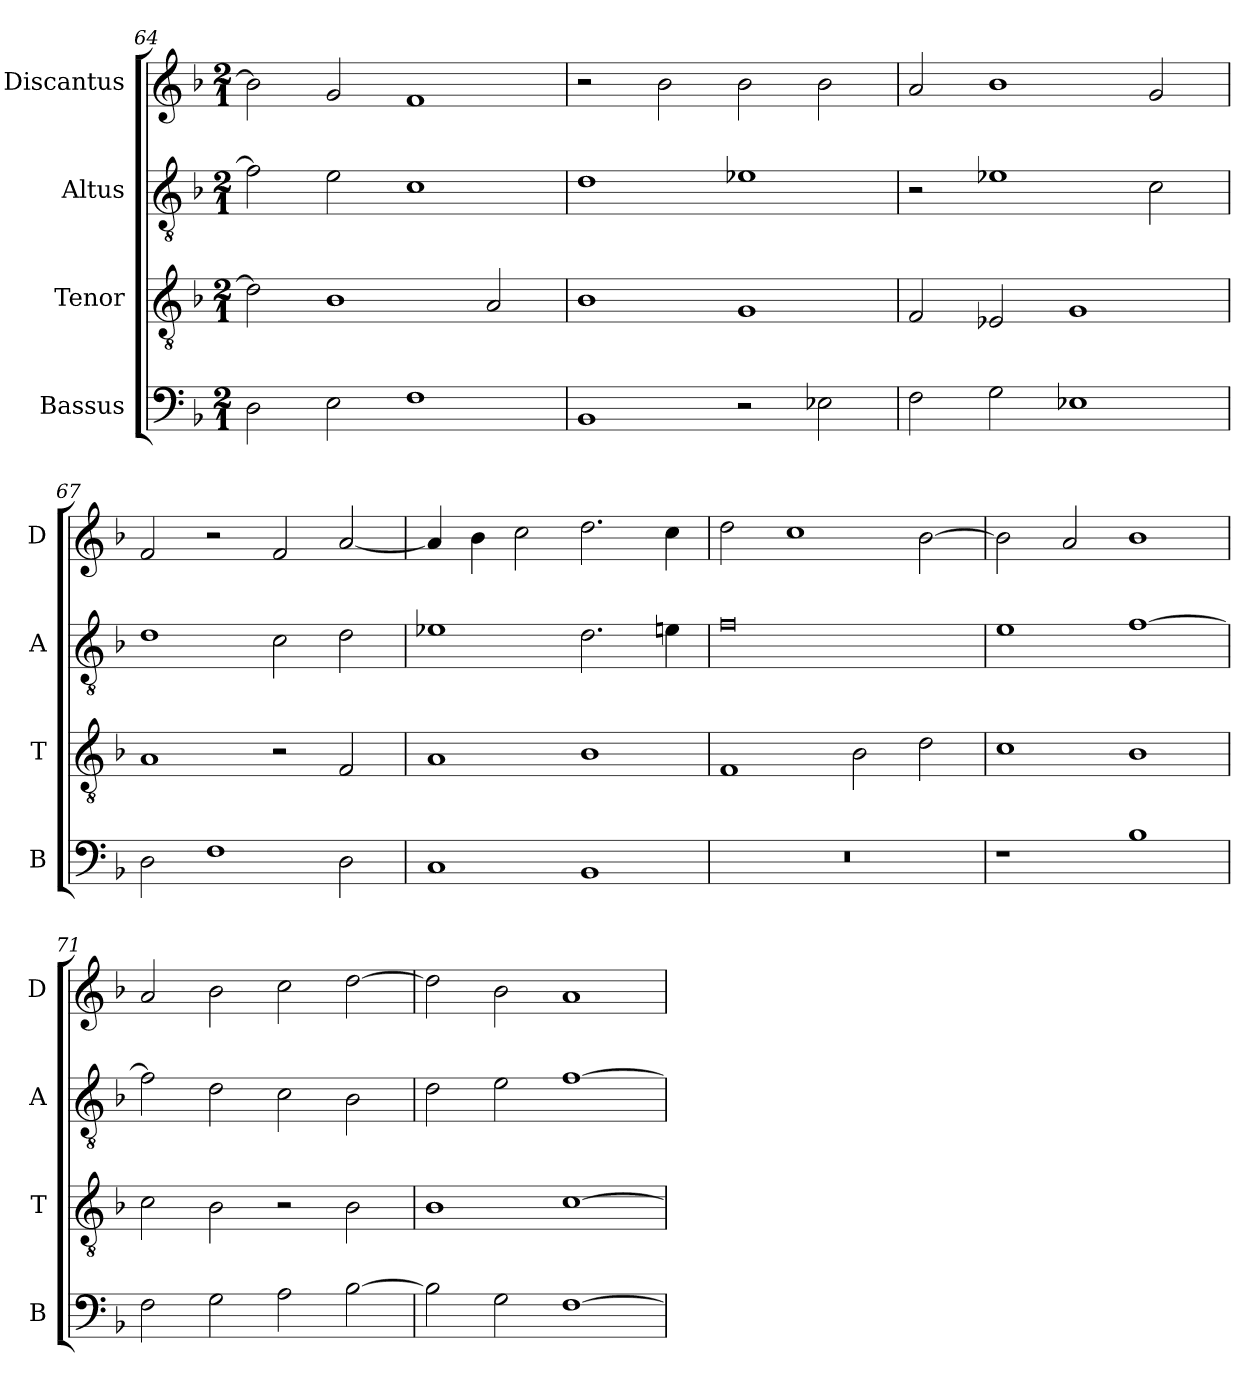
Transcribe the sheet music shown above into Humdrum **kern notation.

**kern	**kern	**kern	**kern
*part4	*part3	*part2	*part1
*staff4	*staff3	*staff2	*staff1
*I"Bassus	*I"Tenor	*I"Altus	*I"Discantus
*I'B	*I'T	*I'A	*I'D
*clefF4	*clefGv2	*clefGv2	*clefG2
*k[b-]	*k[b-]	*k[b-]	*k[b-]
*M2/1	*M2/1	*M2/1	*M2/1
=64	=64	=64	=64
2D\	2d\]	2f\]	2b-\]
2E\	1B-	2e\	2g/
1F	.	1c	1f
.	2A/	.	.
=65	=65	=65	=65
1BB-	1B-	1d	2r
.	.	.	2b-\
2r	1G	1e-X	2b-\
2E-X\	.	.	2b-\
=66	=66	=66	=66
2F\	2F/	2r	2a/
2G\	2E-X/	1e-X	1b-
1E-X	1G	.	.
.	.	2c\	2g/
=67	=67	=67	=67
2D\	1A	1d	2f/
1F	.	.	2r
.	2r	2c\	2f/
2D\	2F/	2d\	[2a/
=68	=68	=68	=68
1C	1A	1e-X	4a/]
.	.	.	4b-\
.	.	.	2cc\
1BB-	1B-	2.d\	2.dd\
.	.	4en\	4cc\
=69	=69	=69	=69
0r	1F	0f	2dd\
.	.	.	1cc
.	2B-\	.	.
.	2d\	.	[2b-\
=70	=70	=70	=70
1r	1c	1e	2b-\]
.	.	.	2a/
1B-	1B-	[1f	1b-
=71	=71	=71	=71
2F\	2c\	2f\]	2a/
2G\	2B-\	2d\	2b-\
2A\	2r	2c\	2cc\
[2B-\	2B-\	2B-\	[2dd\
=72	=72	=72	=72
2B-\]	1B-	2d\	2dd\]
2G\	.	2e\	2b-\
[1F	[1c	[1f	1a
=	=	=	=
*-	*-	*-	*-
